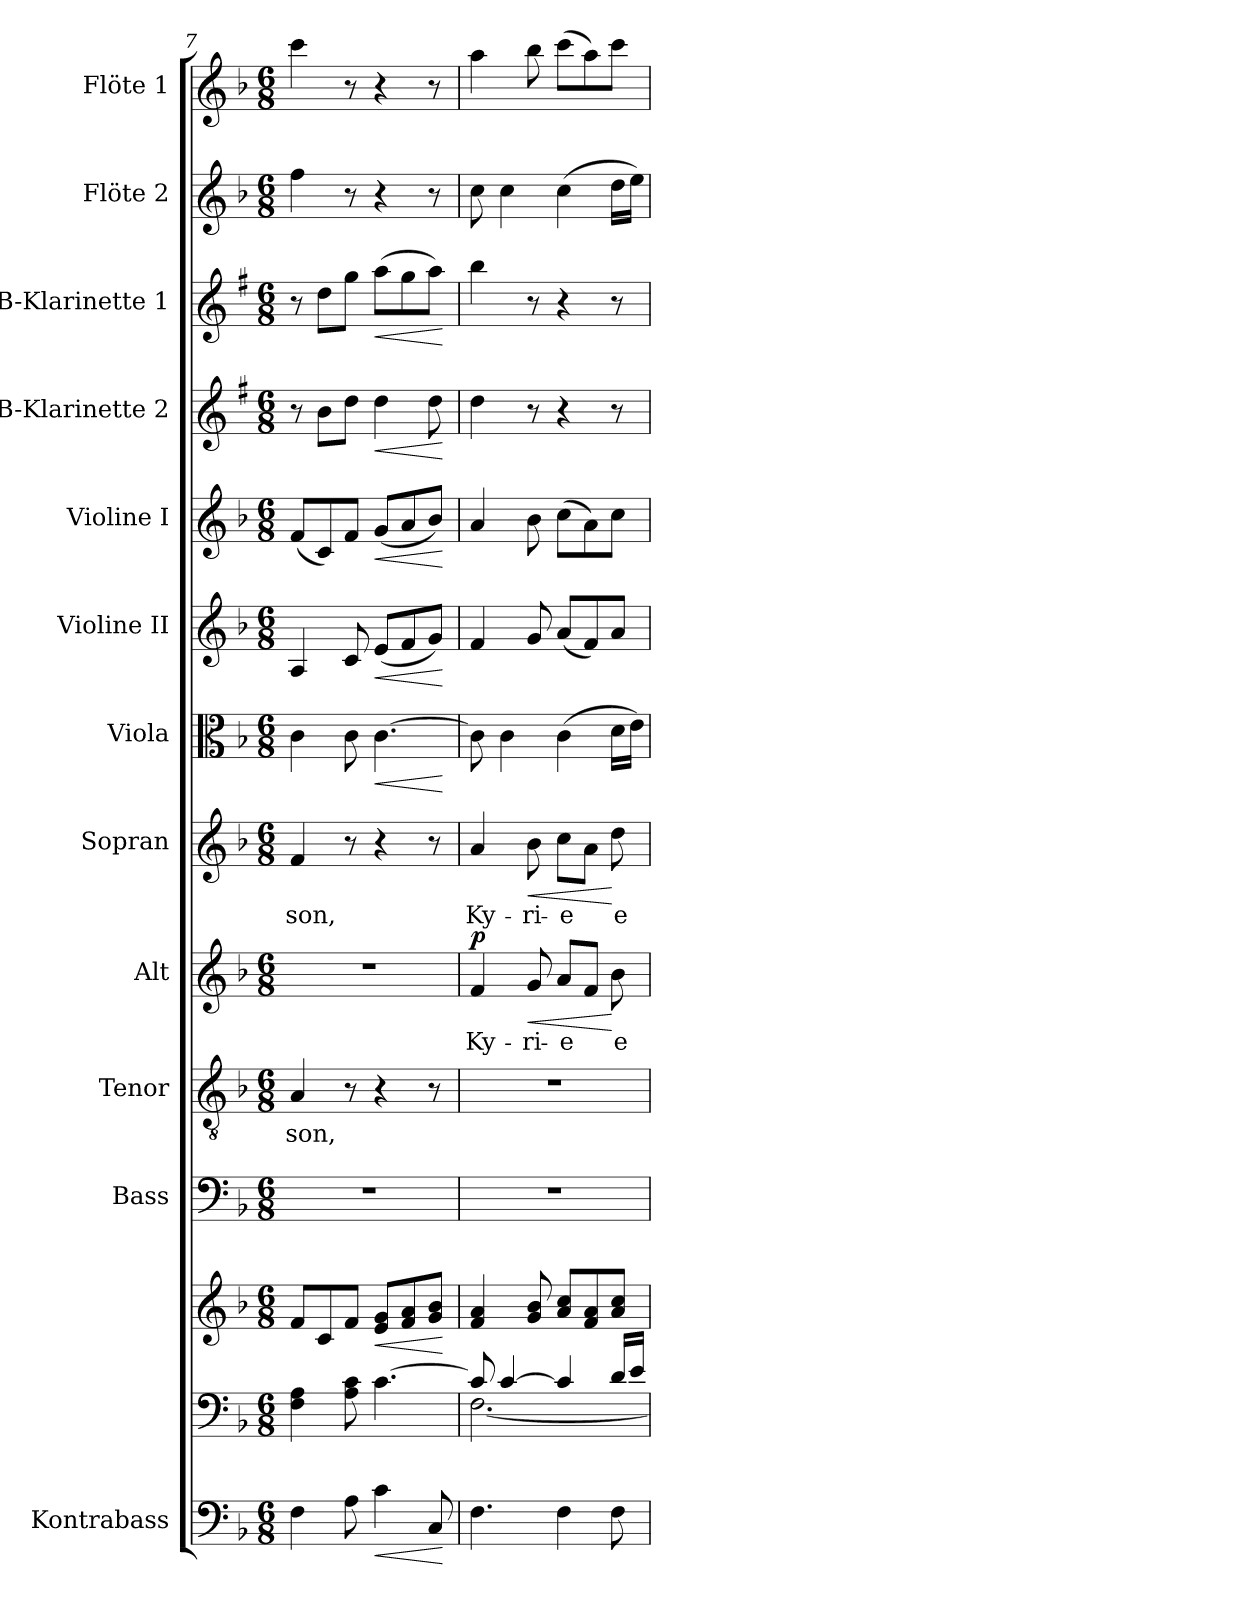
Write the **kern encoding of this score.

**kern	**dynam	**kern	**kern	**dynam	**kern	**kern	**text	**kern	**text	**dynam	**kern	**text	**dynam	**kern	**dynam	**kern	**dynam	**kern	**dynam	**kern	**dynam	**kern	**dynam	**kern	**kern
*part13	*part13	*part12	*part12	*part12	*part11	*part10	*part10	*part9	*part9	*part9	*part8	*part8	*part8	*part7	*part7	*part6	*part6	*part5	*part5	*part4	*part4	*part3	*part3	*part2	*part1
*staff14	*staff14	*staff13	*staff12	*staff12/13	*staff11	*staff10	*staff10	*staff9	*staff9	*staff9	*staff8	*staff8	*staff8	*staff7	*staff7	*staff6	*staff6	*staff5	*staff5	*staff4	*staff4	*staff3	*staff3	*staff2	*staff1
*I"Kontrabass	*	*	*	*	*I"Bass	*I"Tenor	*	*I"Alt	*	*	*I"Sopran	*	*	*I"Viola	*	*I"Violine II	*	*I"Violine I	*	*I"B-Klarinette 2	*	*I"B-Klarinette 1	*	*I"Flöte 2	*I"Flöte 1
*I'Kb.	*	*	*	*	*I'B.	*I'T.	*	*I'A.	*	*	*I'S.	*	*	*I'Vla.	*	*I'Vl. II	*	*I'Vl. I	*	*I'B Kl. 2	*	*I'B Kl. 1	*	*I'Fl. 2	*I'Fl. 1
*clefF4	*	*clefF4	*clefG2	*	*clefF4	*clefGv2	*	*clefG2	*	*	*clefG2	*	*	*clefC3	*	*clefG2	*	*clefG2	*	*clefG2	*	*clefG2	*	*clefG2	*clefG2
*ITrd7c12	*	*	*	*	*	*	*	*	*	*	*	*	*	*	*	*	*	*	*	*ITrd1c2	*	*ITrd1c2	*	*	*
*k[b-]	*	*k[b-]	*k[b-]	*	*k[b-]	*k[b-]	*	*k[b-]	*	*	*k[b-]	*	*	*k[b-]	*	*k[b-]	*	*k[b-]	*	*k[b-]	*	*k[b-]	*	*k[b-]	*k[b-]
*F:	*	*F:	*F:	*	*F:	*F:	*	*F:	*	*	*F:	*	*	*F:	*	*F:	*	*F:	*	*F:	*	*F:	*	*F:	*F:
*M6/8	*	*M6/8	*M6/8	*	*M6/8	*M6/8	*	*M6/8	*	*	*M6/8	*	*	*M6/8	*	*M6/8	*	*M6/8	*	*M6/8	*	*M6/8	*	*M6/8	*M6/8
=7	=7	=7	=7	=7	=7	=7	=7	=7	=7	=7	=7	=7	=7	=7	=7	=7	=7	=7	=7	=7	=7	=7	=7	=7	=7
!	!	!	!	!	!	!	!LO:LY:b	!	!	!	!	!LO:LY:b	!	!	!	!	!	!	!	!	!	!	!	!	!
4FF\	.	4F\ 4A\	8f/L	.	2.r	4A/	-son,	2.r	.	.	4f/	-son,	.	4c\	.	4A/	.	(<8f/L	.	8r	.	8r	.	4ff\	4ccc\
.	.	.	8c/	.	.	.	.	.	.	.	.	.	.	.	.	.	.	8c/)	.	8a\L	.	8cc\L	.	.	.
8AA\	.	8A\ 8c\	8f/J	.	.	8r	.	.	.	.	8r	.	.	8c\	.	8c/	.	8f/J	.	8cc\J	.	8ff\J	.	8r	8r
!	!LO:HP:b	!	!	!LO:HP:b	!	!	!	!	!	!	!	!	!	!	!LO:HP:b	!	!LO:HP:b	!	!LO:HP:b	!	!LO:HP:b	!	!LO:HP:b	!	!
4C\	<	[4.c\	8e/ 8g/L	<	.	4r	.	.	.	.	4r	.	.	[4.c\	<	(<8e/L	<	(<8g/L	<	4cc\	<	(>8gg\L	<	4r	4r
.	.	.	8f/ 8a/	.	.	.	.	.	.	.	.	.	.	.	.	8f/	.	8a/	.	.	.	8ff\	.	.	.
8CC/	.	.	8g/ 8b-/J	.	.	8r	.	.	.	.	8r	.	.	.	.	8g/J)	.	8b-/J)	.	8cc\	.	8gg\J)	.	8r	8r
.	[	.	.	[	.	.	.	.	.	.	.	.	.	.	[	.	[	.	[	.	[	.	[	.	.
=8	=8	=8	=8	=8	=8	=8	=8	=8	=8	=8	=8	=8	=8	=8	=8	=8	=8	=8	=8	=8	=8	=8	=8	=8	=8
*	*	*^	*	*	*	*	*	*	*	*	*	*	*	*	*	*	*	*	*	*	*	*	*	*	*
!	!	!	!	!	!	!	!	!	!	!LO:LY:b	!LO:DY:a	!	!LO:LY:b	!	!	!	!	!	!	!	!	!	!	!	!	!
4.FF\	.	8c/]	[<2.F\	4f/ 4a/	.	2.r	2.r	.	4f/	Ky-	p	4a/	Ky-	.	8c\]	.	4f/	.	4a/	.	4cc\	.	4aa\	.	8cc\	4aa\
.	.	[>4c/	.	.	.	.	.	.	.	.	.	.	.	.	4c\	.	.	.	.	.	.	.	.	.	4cc\	.
!	!	!	!	!	!	!	!	!	!	!LO:LY:b	!LO:HP:b	!	!LO:LY:b	!LO:HP:b	!	!	!	!	!	!	!	!	!	!	!	!
.	.	.	.	8g/ 8b-/	.	.	.	.	8g/	-ri-	<	8b-\	-ri-	<	.	.	8g/	.	8b-\	.	8r	.	8r	.	.	8bb-\
!	!	!	!	!	!	!	!	!	!	!LO:LY:b	!	!	!LO:LY:b	!	!	!	!	!	!	!	!	!	!	!	!	!
4FF\	.	4c/]	.	8a/ 8cc/L	.	.	.	.	8a/L	-e	.	8cc\L	-e	.	(>4c\	.	(<8a/L	.	(>8cc\L	.	4r	.	4r	.	(>4cc\	(>8ccc\L
.	.	.	.	8f/ 8a/	.	.	.	.	8f/J	.	.	8a\J	.	.	.	.	8f/)	.	8a\)	.	.	.	.	.	.	8aa\)
!	!	!	!	!	!	!	!	!	!	!LO:LY:b	!	!	!LO:LY:b	!	!	!	!	!	!	!	!	!	!	!	!	!
8FF\	.	16d/LL	.	8a/ 8cc/J	.	.	.	.	8b-\	e-	[	8dd\	e-	[	16d\LL	.	8a/J	.	8cc\J	.	8r	.	8r	.	16dd\LL	8ccc\J
.	.	16e/JJ	.	.	.	.	.	.	.	.	.	.	.	.	16e\JJ)	.	.	.	.	.	.	.	.	.	16ee\JJ)	.
*	*	*v	*v	*	*	*	*	*	*	*	*	*	*	*	*	*	*	*	*	*	*	*	*	*	*	*
=	=	=	=	=	=	=	=	=	=	=	=	=	=	=	=	=	=	=	=	=	=	=	=	=	=
*-	*-	*-	*-	*-	*-	*-	*-	*-	*-	*-	*-	*-	*-	*-	*-	*-	*-	*-	*-	*-	*-	*-	*-	*-	*-
